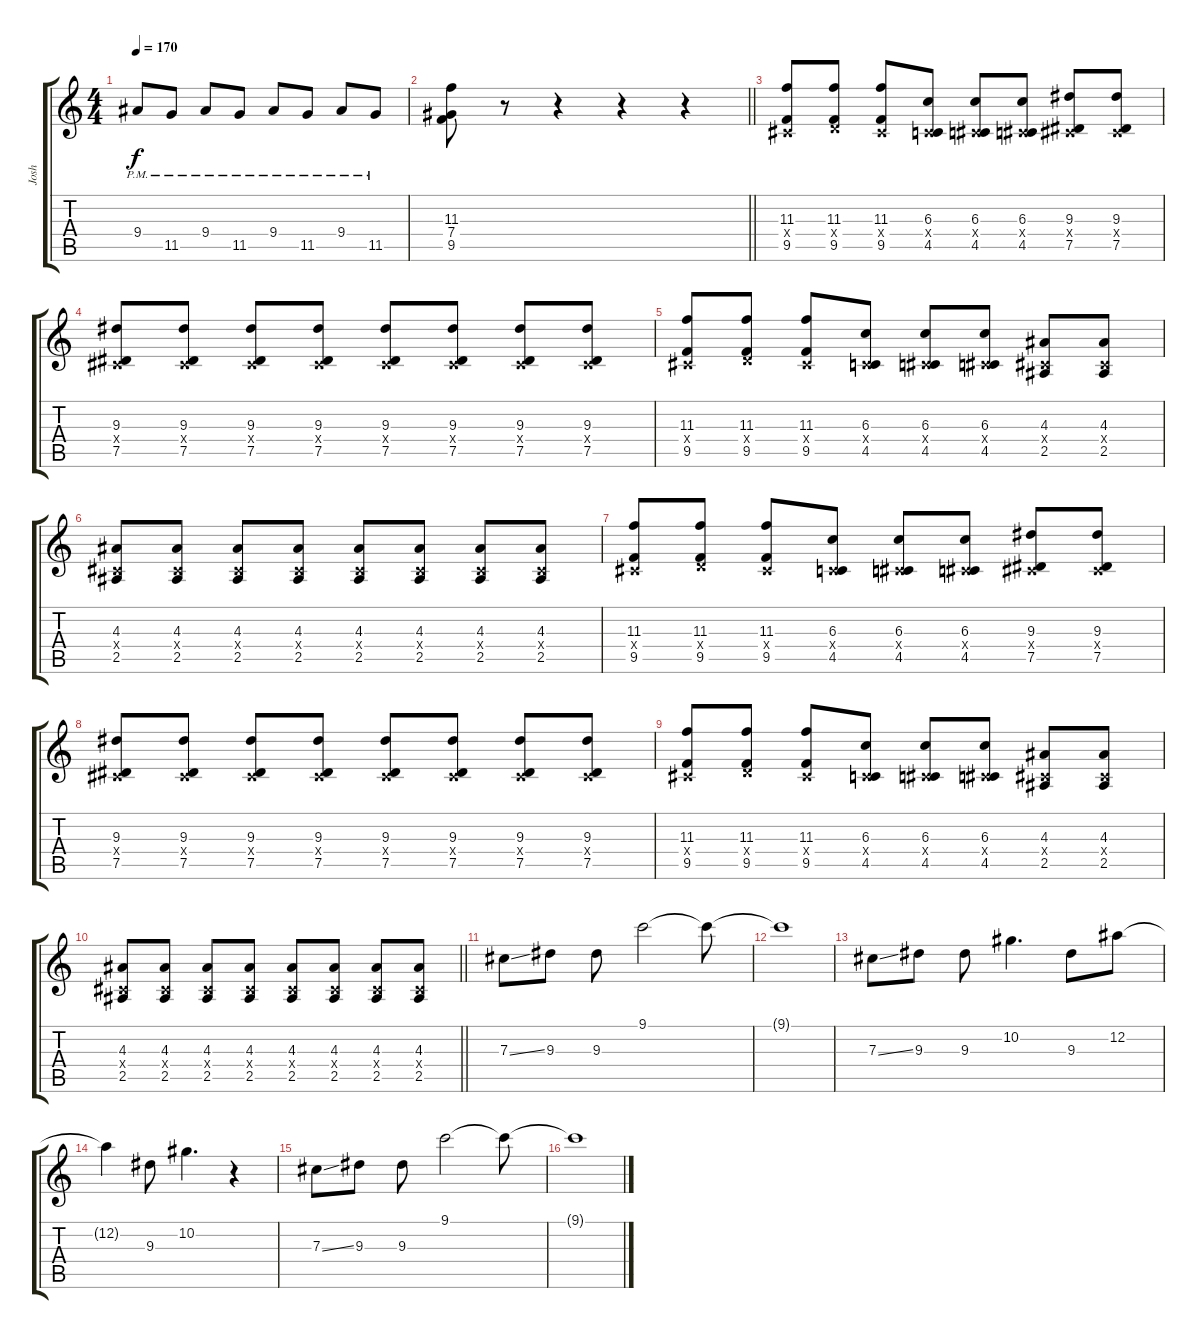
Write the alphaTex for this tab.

\track ("Josh" "Josh") {instrument distortionguitar}
\staff {score tabs}
\tuning (Eb4 Bb3 Gb3 Db3 Ab2 Db2) {hide}
\ts (4 4)
\tempo 170
\clef g2
\ks c
9.4{pm}.8{dy f} 11.5{pm}.8 9.4{pm}.8 11.5{pm}.8 9.4{pm}.8 11.5{pm}.8 9.4{pm}.8 11.5{pm}.8 |
\barLineRight lightlight
(11.3 7.4 9.5).8 r.8 r.4 r.4 r.4 |
\section ("" "")
(11.3 0.4{x} 9.5).8{volume 13} (11.3 1.4{x} 9.5).8 (11.3 0.4{x} 9.5).8 (6.3 0.4{x} 4.5).8 (6.3 0.4{x} 4.5).8 (6.3 0.4{x} 4.5).8 (9.3 0.4{x} 7.5).8 (9.3 0.4{x} 7.5).8 |
(9.3 0.4{x} 7.5).8 (9.3 0.4{x} 7.5).8 (9.3 0.4{x} 7.5).8 (9.3 0.4{x} 7.5).8 (9.3 0.4{x} 7.5).8 (9.3 0.4{x} 7.5).8 (9.3 0.4{x} 7.5).8 (9.3 0.4{x} 7.5).8 |
(11.3 0.4{x} 9.5).8 (11.3 1.4{x} 9.5).8 (11.3 0.4{x} 9.5).8 (6.3 0.4{x} 4.5).8 (6.3 0.4{x} 4.5).8 (6.3 0.4{x} 4.5).8 (4.3 0.4{x} 2.5).8 (4.3 0.4{x} 2.5).8 |
(4.3 0.4{x} 2.5).8 (4.3 0.4{x} 2.5).8 (4.3 0.4{x} 2.5).8 (4.3 0.4{x} 2.5).8 (4.3 0.4{x} 2.5).8 (4.3 0.4{x} 2.5).8 (4.3 0.4{x} 2.5).8 (4.3 0.4{x} 2.5).8 |
(11.3 0.4{x} 9.5).8 (11.3 1.4{x} 9.5).8 (11.3 0.4{x} 9.5).8 (6.3 0.4{x} 4.5).8 (6.3 0.4{x} 4.5).8 (6.3 0.4{x} 4.5).8 (9.3 0.4{x} 7.5).8 (9.3 0.4{x} 7.5).8 |
(9.3 0.4{x} 7.5).8 (9.3 0.4{x} 7.5).8 (9.3 0.4{x} 7.5).8 (9.3 0.4{x} 7.5).8 (9.3 0.4{x} 7.5).8 (9.3 0.4{x} 7.5).8 (9.3 0.4{x} 7.5).8 (9.3 0.4{x} 7.5).8 |
(11.3 0.4{x} 9.5).8 (11.3 1.4{x} 9.5).8 (11.3 0.4{x} 9.5).8 (6.3 0.4{x} 4.5).8 (6.3 0.4{x} 4.5).8 (6.3 0.4{x} 4.5).8 (4.3 0.4{x} 2.5).8 (4.3 0.4{x} 2.5).8 |
\barLineRight lightlight
(4.3 0.4{x} 2.5).8 (4.3 0.4{x} 2.5).8 (4.3 0.4{x} 2.5).8 (4.3 0.4{x} 2.5).8 (4.3 0.4{x} 2.5).8 (4.3 0.4{x} 2.5).8 (4.3 0.4{x} 2.5).8 (4.3 0.4{x} 2.5).8 |
\section ("" "")
7.3{ss}.8 9.3.8 9.3.8 9.1.2 9.1{t}.8 |
9.1{t}.1 |
7.3{ss}.8 9.3.8 9.3.8 10.2.4{d} 9.3.8 12.2.8 |
12.2{t}.4 9.3.8 10.2.4{d} r.4 |
7.3{ss}.8 9.3.8 9.3.8 9.1.2 9.1{t}.8 |
9.1{t}.1
